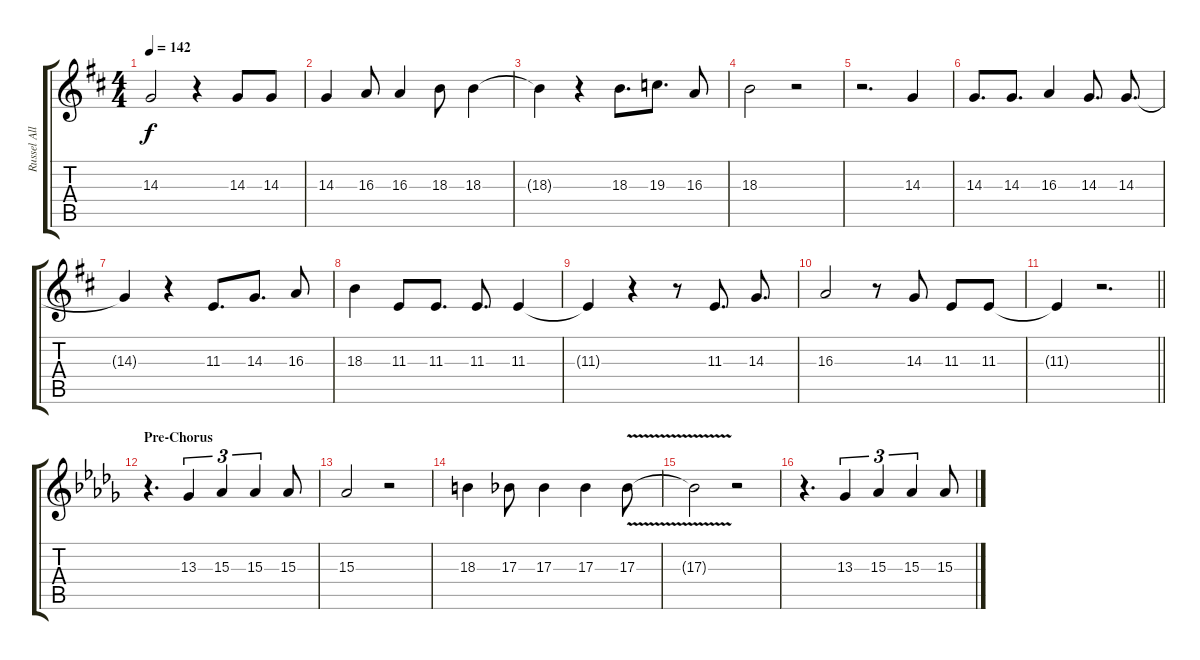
\track ("Russel Allen (vocal)" "Russel All") {instrument tenorsax}
\staff {score tabs}
\tuning (D4 A3 F3 C3 G2 D2) {hide}
\ts (4 4)
\tempo 142
\clef g2
\ks bminor
14.3.2{dy f} r.4 14.3.8 14.3.8 |
14.3.4 16.3.8 16.3.4 18.3.8 18.3.4 |
18.3{t}.4 r.4 18.3.8{d} 19.3.8{d} 16.3.8 |
18.3.2 r.2 |
r.2{d} 14.3.4 |
14.3.8{d} 14.3.8{d} 16.3.4 14.3.8{d} 14.3.8{d} |
14.3{t}.4 r.4 11.3.8{d} 14.3.8{d} 16.3.8 |
18.3.4 11.3.8 11.3.8{d} 11.3.8{d} 11.3.4 |
11.3{t}.4 r.4 r.8 11.3.8{d} 14.3.8{d} |
16.3.2 r.8 14.3.8 11.3.8 11.3.8 |
\barLineRight lightlight
11.3{t}.4 r.2{d} |
\section ("" "Pre-Chorus")
\ks bbminor
r.4{d} 13.3.4{tu (3 2)} 15.3.4{tu (3 2)} 15.3.4{tu (3 2)} 15.3.8 |
15.3.2 r.2 |
18.3.4 17.3.8 17.3.4 17.3.4 17.3{v}.8 |
17.3{t}.2 r.2 |
r.4{d} 13.3.4{tu (3 2)} 15.3.4{tu (3 2)} 15.3.4{tu (3 2)} 15.3.8
